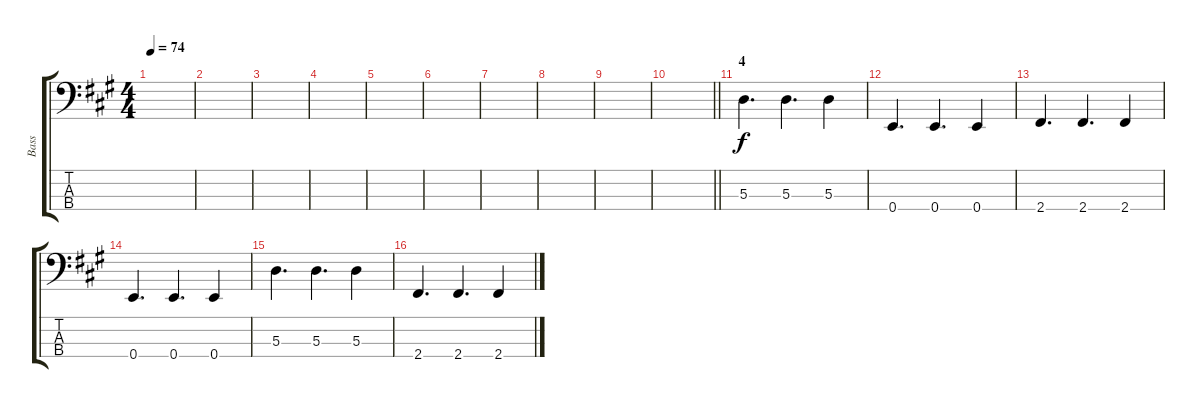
\track ("Bass" "Bass") {instrument electricbassfinger}
\staff {score tabs}
\tuning (G2 D2 A1 E1) {hide}
\ts (4 4)
\tempo 74
\clef f4
\ks a
|
|
|
|
|
|
|
|
|
\barLineRight lightlight
|
\section ("" "4")
5.3.4{d} 5.3.4{d} 5.3.4 |
0.4.4{d} 0.4.4{d} 0.4.4 |
2.4.4{d} 2.4.4{d} 2.4.4 |
0.4.4{d} 0.4.4{d} 0.4.4 |
5.3.4{d} 5.3.4{d} 5.3.4 |
2.4.4{d} 2.4.4{d} 2.4.4
